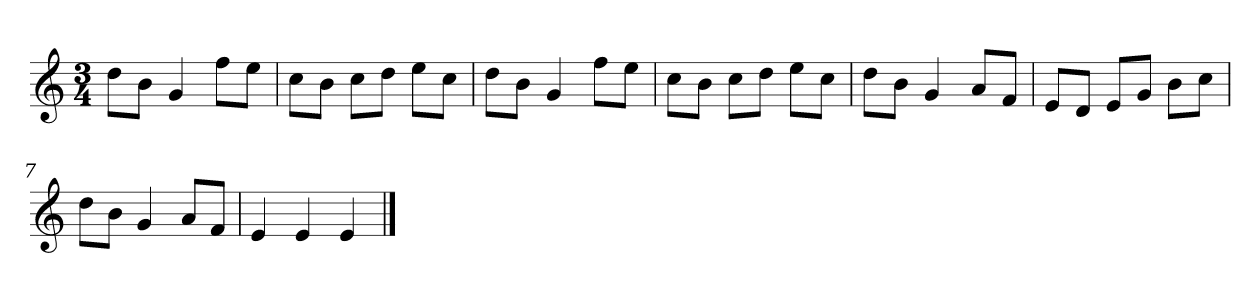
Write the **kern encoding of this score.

**kern
*part1
*staff1
*clefG2
*k[]
*C:
*M3/4
=
8dd\L
8b\J
4g
8ff\L
8ee\J
=2
8cc\L
8b\J
8cc\L
8dd\J
8ee\L
8cc\J
=3
8dd\L
8b\J
4g
8ff\L
8ee\J
=4
8cc\L
8b\J
8cc\L
8dd\J
8ee\L
8cc\J
=5y
8dd\L
8b\J
4g
8a/L
8f/J
=6
8e/L
8d/J
8e/L
8g/J
8b\L
8cc\J
=7
8dd\L
8b\J
4g
8a/L
8f/J
=8
4e
4e
4e
==
*-
